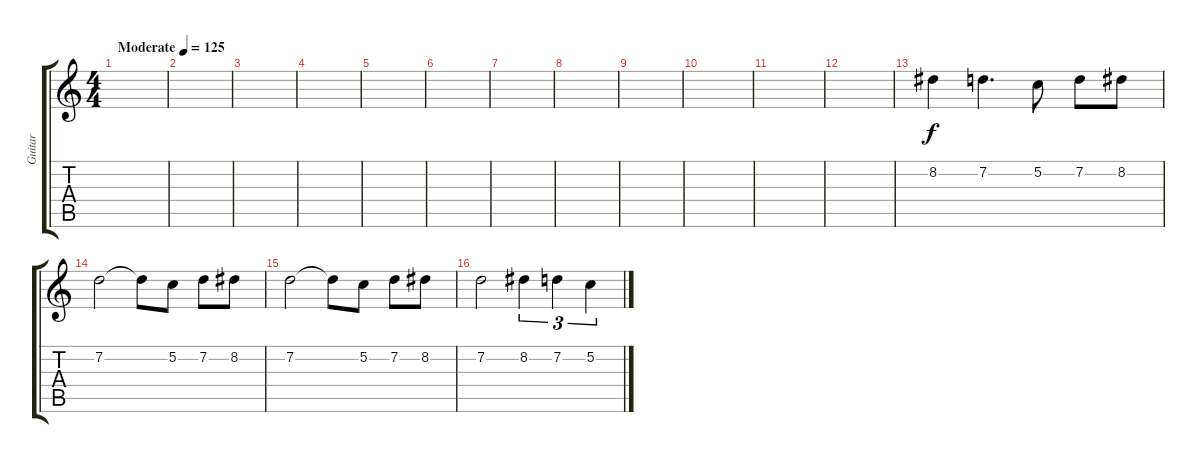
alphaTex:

\track ("Guitar" "Guitar") {instrument distortionguitar}
\staff {score tabs}
\tuning (C4 G3 Eb3 Bb2 F2 C2) {hide}
\ts (4 4)
\tempo (125 "Moderate")
\clef g2
\ks c
|
|
|
|
|
|
|
|
|
|
|
|
8.2.4 7.2.4{d} 5.2.8 7.2.8 8.2.8 |
7.2.2 7.2{t}.8 5.2.8 7.2.8 8.2.8 |
7.2.2 7.2{t}.8 5.2.8 7.2.8 8.2.8 |
7.2.2 8.2.4{tu (3 2)} 7.2.4{tu (3 2)} 5.2.4{tu (3 2)}
